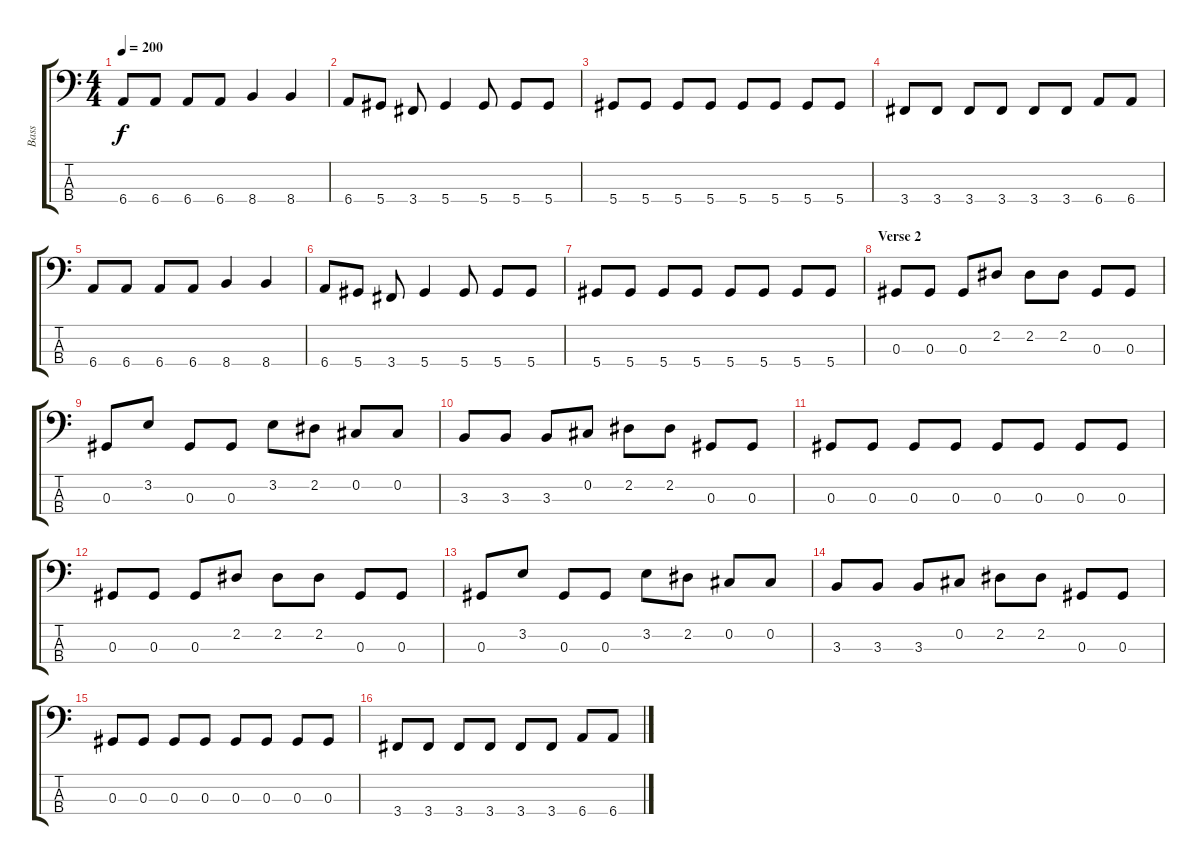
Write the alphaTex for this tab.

\track ("Bass" "Bass") {instrument electricbasspick}
\staff {score tabs}
\tuning (Gb2 Db2 Ab1 Eb1) {hide}
\ts (4 4)
\tempo 200
\clef f4
\ks c
6.4.8{dy f} 6.4.8 6.4.8 6.4.8 8.4.4 8.4.4 |
6.4.8 5.4.8 3.4.8 5.4.4 5.4.8 5.4.8 5.4.8 |
5.4.8 5.4.8 5.4.8 5.4.8 5.4.8 5.4.8 5.4.8 5.4.8 |
3.4.8 3.4.8 3.4.8 3.4.8 3.4.8 3.4.8 6.4.8 6.4.8 |
6.4.8 6.4.8 6.4.8 6.4.8 8.4.4 8.4.4 |
6.4.8 5.4.8 3.4.8 5.4.4 5.4.8 5.4.8 5.4.8 |
5.4.8 5.4.8 5.4.8 5.4.8 5.4.8 5.4.8 5.4.8 5.4.8 |
\section ("" "Verse 2")
0.3.8 0.3.8 0.3.8 2.2.8 2.2.8 2.2.8 0.3.8 0.3.8 |
0.3.8 3.2.8 0.3.8 0.3.8 3.2.8 2.2.8 0.2.8 0.2.8 |
3.3.8 3.3.8 3.3.8 0.2.8 2.2.8 2.2.8 0.3.8 0.3.8 |
0.3.8 0.3.8 0.3.8 0.3.8 0.3.8 0.3.8 0.3.8 0.3.8 |
0.3.8 0.3.8 0.3.8 2.2.8 2.2.8 2.2.8 0.3.8 0.3.8 |
0.3.8 3.2.8 0.3.8 0.3.8 3.2.8 2.2.8 0.2.8 0.2.8 |
3.3.8 3.3.8 3.3.8 0.2.8 2.2.8 2.2.8 0.3.8 0.3.8 |
0.3.8 0.3.8 0.3.8 0.3.8 0.3.8 0.3.8 0.3.8 0.3.8 |
3.4.8 3.4.8 3.4.8 3.4.8 3.4.8 3.4.8 6.4.8 6.4.8
